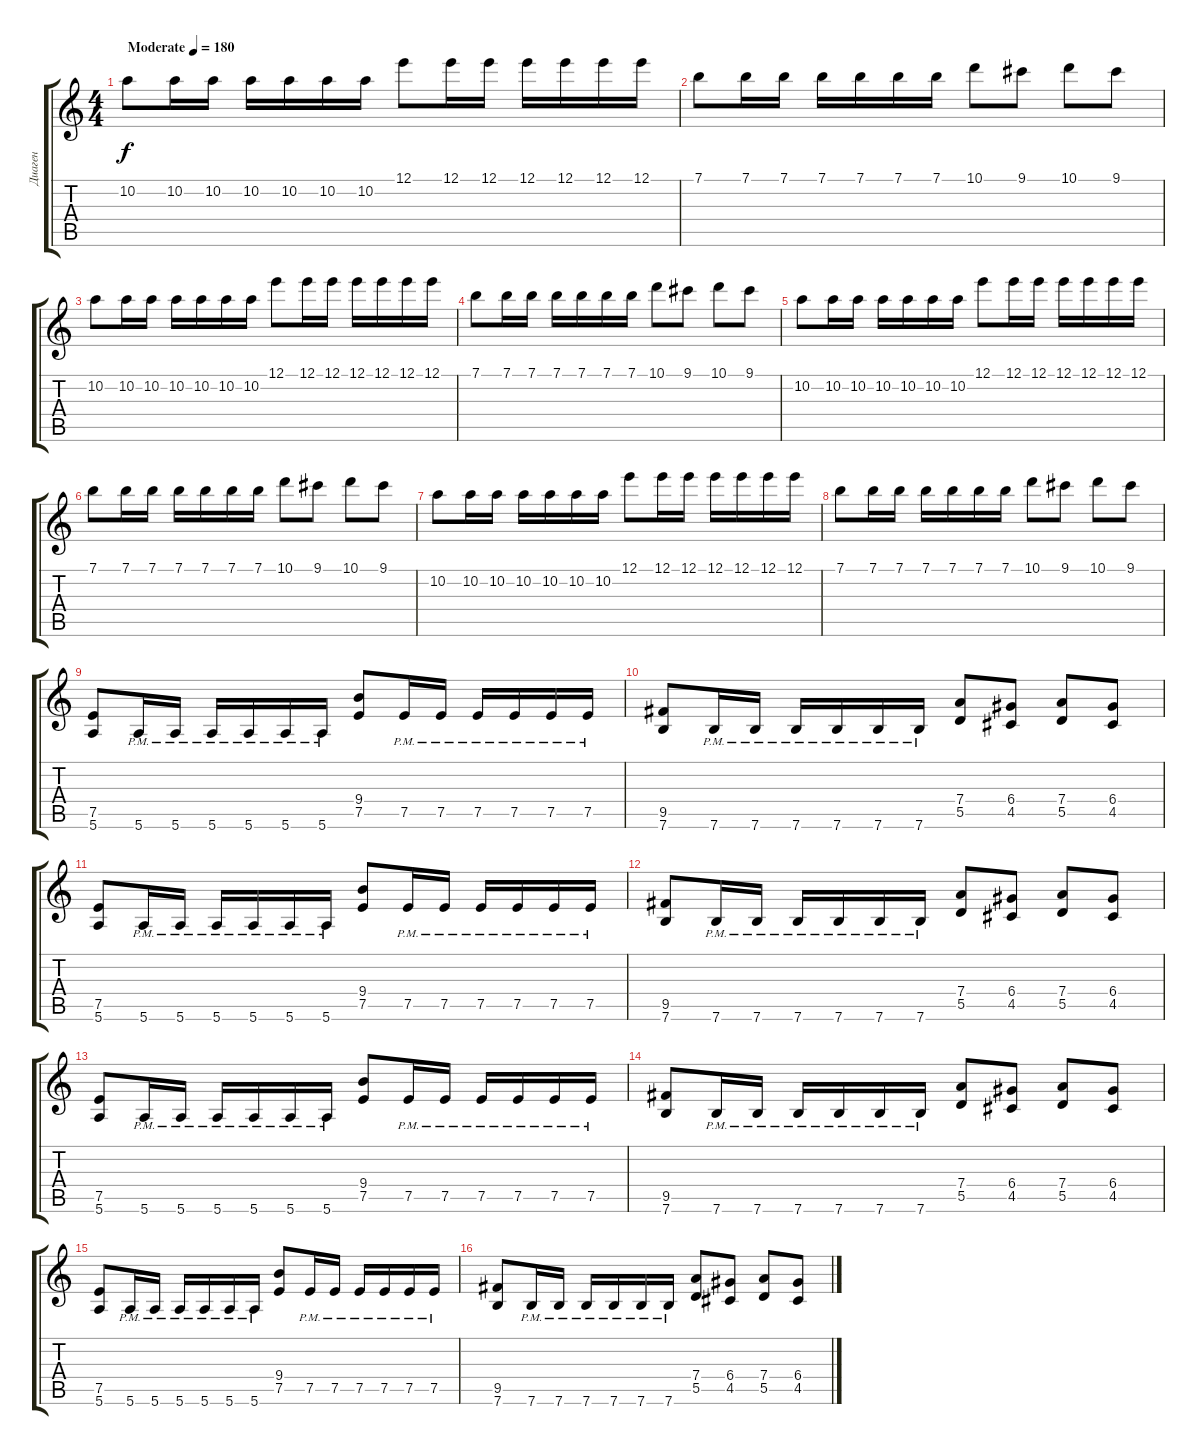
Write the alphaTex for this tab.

\track ("Диаген" "Диаген") {instrument distortionguitar}
\staff {score tabs}
\tuning (E4 B3 G3 D3 A2 E2) {hide}
\ts (4 4)
\tempo (180 "Moderate")
\clef g2
\ks c
10.2.8{dy f instrument distortionguitar} 10.2.16 10.2.16 10.2.16 10.2.16 10.2.16 10.2.16 12.1.8 12.1.16 12.1.16 12.1.16 12.1.16 12.1.16 12.1.16 |
7.1.8 7.1.16 7.1.16 7.1.16 7.1.16 7.1.16 7.1.16 10.1.8 9.1.8 10.1.8 9.1.8 |
10.2.8 10.2.16 10.2.16 10.2.16 10.2.16 10.2.16 10.2.16 12.1.8 12.1.16 12.1.16 12.1.16 12.1.16 12.1.16 12.1.16 |
7.1.8 7.1.16 7.1.16 7.1.16 7.1.16 7.1.16 7.1.16 10.1.8 9.1.8 10.1.8 9.1.8 |
10.2.8 10.2.16 10.2.16 10.2.16 10.2.16 10.2.16 10.2.16 12.1.8 12.1.16 12.1.16 12.1.16 12.1.16 12.1.16 12.1.16 |
7.1.8 7.1.16 7.1.16 7.1.16 7.1.16 7.1.16 7.1.16 10.1.8 9.1.8 10.1.8 9.1.8 |
10.2.8 10.2.16 10.2.16 10.2.16 10.2.16 10.2.16 10.2.16 12.1.8 12.1.16 12.1.16 12.1.16 12.1.16 12.1.16 12.1.16 |
7.1.8 7.1.16 7.1.16 7.1.16 7.1.16 7.1.16 7.1.16 10.1.8 9.1.8 10.1.8 9.1.8 |
(7.5 5.6).8 5.6{pm}.16 5.6{pm}.16 5.6{pm}.16 5.6{pm}.16 5.6{pm}.16 5.6{pm}.16 (9.4 7.5).8 7.5{pm}.16 7.5{pm}.16 7.5{pm}.16 7.5{pm}.16 7.5{pm}.16 7.5{pm}.16 |
(9.5 7.6).8 7.6{pm}.16 7.6{pm}.16 7.6{pm}.16 7.6{pm}.16 7.6{pm}.16 7.6{pm}.16 (7.4 5.5).8 (6.4 4.5).8 (7.4 5.5).8 (6.4 4.5).8 |
(7.5 5.6).8 5.6{pm}.16 5.6{pm}.16 5.6{pm}.16 5.6{pm}.16 5.6{pm}.16 5.6{pm}.16 (9.4 7.5).8 7.5{pm}.16 7.5{pm}.16 7.5{pm}.16 7.5{pm}.16 7.5{pm}.16 7.5{pm}.16 |
(9.5 7.6).8 7.6{pm}.16 7.6{pm}.16 7.6{pm}.16 7.6{pm}.16 7.6{pm}.16 7.6{pm}.16 (7.4 5.5).8 (6.4 4.5).8 (7.4 5.5).8 (6.4 4.5).8 |
(7.5 5.6).8 5.6{pm}.16 5.6{pm}.16 5.6{pm}.16 5.6{pm}.16 5.6{pm}.16 5.6{pm}.16 (9.4 7.5).8 7.5{pm}.16 7.5{pm}.16 7.5{pm}.16 7.5{pm}.16 7.5{pm}.16 7.5{pm}.16 |
(9.5 7.6).8 7.6{pm}.16 7.6{pm}.16 7.6{pm}.16 7.6{pm}.16 7.6{pm}.16 7.6{pm}.16 (7.4 5.5).8 (6.4 4.5).8 (7.4 5.5).8 (6.4 4.5).8 |
(7.5 5.6).8 5.6{pm}.16 5.6{pm}.16 5.6{pm}.16 5.6{pm}.16 5.6{pm}.16 5.6{pm}.16 (9.4 7.5).8 7.5{pm}.16 7.5{pm}.16 7.5{pm}.16 7.5{pm}.16 7.5{pm}.16 7.5{pm}.16 |
(9.5 7.6).8 7.6{pm}.16 7.6{pm}.16 7.6{pm}.16 7.6{pm}.16 7.6{pm}.16 7.6{pm}.16 (7.4 5.5).8 (6.4 4.5).8 (7.4 5.5).8 (6.4 4.5).8
